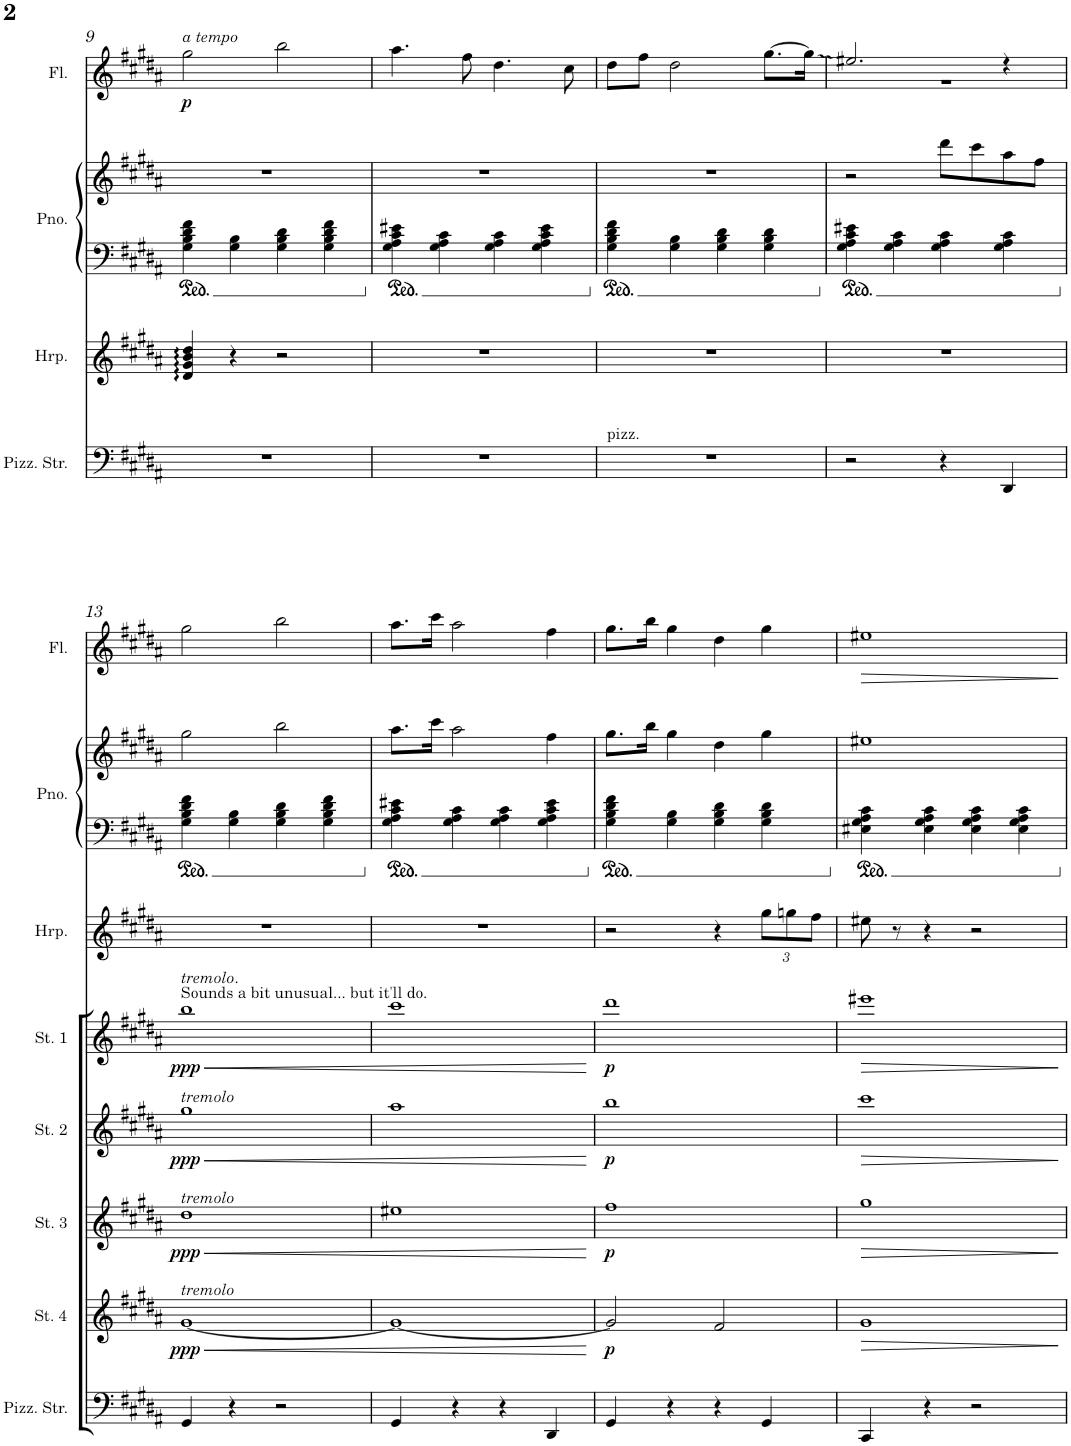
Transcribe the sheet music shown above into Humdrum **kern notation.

**kern	**kern	**dynam	**kern	**dynam	**kern	**dynam	**kern	**dynam	**kern	**kern	**kern	**kern	**dynam	**kern
*part9	*part8	*part8	*part7	*part7	*part6	*part6	*part5	*part5	*part4	*part3	*part3	*part2	*part2	*part1
*staff10	*staff9	*staff9	*staff8	*staff8	*staff7	*staff7	*staff6	*staff6	*staff5	*staff4	*staff3	*staff2	*staff2	*staff1
*I"Pizzicato Strings	*I"Strings 4	*	*I"Strings 3	*	*I"Strings 2	*	*I"Strings 1	*	*I"Harp	*I"Piano	*	*I"Flute	*	*I"Piccolo
*I'Pizz. Str.	*I'St. 4	*	*I'St. 3	*	*I'St. 2	*	*I'St. 1	*	*I'Hrp.	*I'Pno.	*	*I'Fl.	*	*I'Picc.
!!LO:PB:g=z
*clefF4	*clefG2	*	*clefGv2	*	*clefGv2	*	*clefG2	*	*clefG2	*clefF4	*clefG2	*clefG2	*	*clefG2
*	*	*	*	*	*	*	*	*	*	*	*	*	*	*Trd-7c-12
*k[f#c#g#d#a#]	*k[f#c#g#d#a#]	*	*k[f#c#g#d#a#]	*	*k[f#c#g#d#a#]	*	*k[f#c#g#d#a#]	*	*k[f#c#g#d#a#]	*k[f#c#g#d#a#]	*k[f#c#g#d#a#]	*k[f#c#g#d#a#]	*	*k[f#c#g#d#a#]
*M4/4	*M4/4	*	*M4/4	*	*M4/4	*	*M4/4	*	*M4/4	*M4/4	*M4/4	*M4/4	*	*M4/4
=9	=9	=9	=9	=9	=9	=9	=9	=9	=9	=9	=9	=9	=9	=9
!	!	!	!	!	!	!	!	!	!	!	!	!LO:TX:a:i:t=a tempo	!	!
!	!	!	!	!	!	!	!	!	!	!	!	!	!LO:DY:b	!
1r	1r	.	1r	.	1r	.	1r	.	4d#/ 4g#/ 4b/ 4dd#/	4G#\ 4B\ 4d#\ 4f#\	1r	2gg#\	p	1r
.	.	.	.	.	.	.	.	.	4r	4G#\ 4B\	.	.	.	.
.	.	.	.	.	.	.	.	.	2r	4G#\ 4B\ 4d#\	.	2bb\	.	.
.	.	.	.	.	.	.	.	.	.	4G#\ 4B\ 4d#\ 4f#\	.	.	.	.
=10	=10	=10	=10	=10	=10	=10	=10	=10	=10	=10	=10	=10	=10	=10
1r	1r	.	1r	.	1r	.	1r	.	1r	4G#\ 4A#\ 4c#\ 4e#X\	1r	4.aa#\	.	1r
.	.	.	.	.	.	.	.	.	.	4G#\ 4A#\ 4c#\	.	.	.	.
.	.	.	.	.	.	.	.	.	.	.	.	8ff#\	.	.
.	.	.	.	.	.	.	.	.	.	4G#\ 4A#\ 4c#\	.	4.dd#\	.	.
.	.	.	.	.	.	.	.	.	.	4G#\ 4A#\ 4c#\ 4e#\	.	.	.	.
.	.	.	.	.	.	.	.	.	.	.	.	8cc#\	.	.
=11	=11	=11	=11	=11	=11	=11	=11	=11	=11	=11	=11	=11	=11	=11
!LO:TX:a:t=pizz.	!	!	!	!	!	!	!	!	!	!	!	!	!	!
1r	1r	.	1r	.	1r	.	1r	.	1r	4G#\ 4B\ 4d#\ 4f#\	1r	8dd#\L	.	1r
.	.	.	.	.	.	.	.	.	.	.	.	8ff#\J	.	.
.	.	.	.	.	.	.	.	.	.	4G#\ 4B\	.	2dd#\	.	.
.	.	.	.	.	.	.	.	.	.	4G#\ 4B\ 4d#\	.	.	.	.
.	.	.	.	.	.	.	.	.	.	4G#\ 4B\ 4d#\	.	[8.gg#\L	.	.
.	.	.	.	.	.	.	.	.	.	.	.	16gg#\Jk]	.	.
=12	=12	=12	=12	=12	=12	=12	=12	=12	=12	=12	=12	=12	=12	=12
*	*	*	*	*	*	*	*	*	*	*	*	*^	*	*
2r	1r	.	1r	.	1r	.	1r	.	1r	4G#\ 4A#\ 4c#\ 4e#X\	2r	2.ee#X/	1r	.	1r
.	.	.	.	.	.	.	.	.	.	4G#\ 4A#\ 4c#\	.	.	.	.	.
4r	.	.	.	.	.	.	.	.	.	4G#\ 4A#\ 4c#\	8ddd#\L	.	.	.	.
.	.	.	.	.	.	.	.	.	.	.	8ccc#\	.	.	.	.
4DD#/	.	.	.	.	.	.	.	.	.	4G#\ 4A#\ 4c#\	8aa#\	4r	.	.	.
.	.	.	.	.	.	.	.	.	.	.	8ff#\J	.	.	.	.
*	*	*	*	*	*	*	*	*	*	*	*	*v	*v	*	*
!!LO:LB:g=z
=13	=13	=13	=13	=13	=13	=13	=13	=13	=13	=13	=13	=13	=13	=13
*	*clefG2	*	*clefG2	*	*clefG2	*	*	*	*	*	*	*	*	*
!	!	!	!	!	!	!	!LO:TX:a:t=Sounds a bit unusual... but it'll do.	!	!	!	!	!	!	!
!	!	!	!	!	!	!	!LO:TX:a:i:t=tremolo	!	!	!	!	!	!	!
!	!	!	!	!	!	!	!LO:TX:a:t=.	!	!	!	!	!	!	!
!	!	!	!	!	!LO:TX:a:i:t=tremolo	!	!	!	!	!	!	!	!	!
!	!	!	!LO:TX:a:i:t=tremolo	!	!	!	!	!	!	!	!	!	!	!
!	!LO:TX:a:i:t=tremolo	!	!	!	!	!	!	!	!	!	!	!	!	!
!	!	!LO:HP:b	!	!LO:HP:b	!	!LO:HP:b	!	!LO:HP:b	!	!	!	!	!	!
!	!	!LO:DY:n=1:b	!	!LO:DY:n=1:b	!	!LO:DY:n=1:b	!	!LO:DY:n=1:b	!	!	!	!	!	!
4GG#/	[1g#	< ppp	1dd#	< ppp	1gg#	< ppp	1bb	< ppp	1r	4G#\ 4B\ 4d#\ 4f#\	2gg#\	2gg#\	.	1r
4r	.	.	.	.	.	.	.	.	.	4G#\ 4B\	.	.	.	.
2r	.	.	.	.	.	.	.	.	.	4G#\ 4B\ 4d#\	2bb\	2bb\	.	.
.	.	.	.	.	.	.	.	.	.	4G#\ 4B\ 4d#\ 4f#\	.	.	.	.
=14	=14	=14	=14	=14	=14	=14	=14	=14	=14	=14	=14	=14	=14	=14
4GG#/	1g#_	.	1ee#X	.	1aa#	.	1ccc#	.	1r	4G#\ 4A#\ 4c#\ 4e#X\	8.aa#\L	8.aa#\L	.	1r
.	.	.	.	.	.	.	.	.	.	.	16ccc#\Jk	16ccc#\Jk	.	.
4r	.	.	.	.	.	.	.	.	.	4G#\ 4A#\ 4c#\	2aa#\	2aa#\	.	.
4r	.	.	.	.	.	.	.	.	.	4G#\ 4A#\ 4c#\	.	.	.	.
4DD#/	.	.	.	.	.	.	.	.	.	4G#\ 4A#\ 4c#\ 4e#\	4ff#\	4ff#\	.	.
.	.	[	.	[	.	[	.	[	.	.	.	.	.	.
=15	=15	=15	=15	=15	=15	=15	=15	=15	=15	=15	=15	=15	=15	=15
!	!	!LO:DY:b	!	!LO:DY:b	!	!LO:DY:b	!	!LO:DY:b	!	!	!	!	!	!
4GG#/	2g#/]	p	1ff#	p	1bb	p	1ddd#	p	2r	4G#\ 4B\ 4d#\ 4f#\	8.gg#\L	8.gg#\L	.	1r
.	.	.	.	.	.	.	.	.	.	.	16bb\Jk	16bb\Jk	.	.
4r	.	.	.	.	.	.	.	.	.	4G#\ 4B\	4gg#\	4gg#\	.	.
4r	2f#/	.	.	.	.	.	.	.	4r	4G#\ 4B\ 4d#\	4dd#\	4dd#\	.	.
*	*	*	*	*	*	*	*	*	*Xbrackettup	*	*	*	*	*
4GG#/	.	.	.	.	.	.	.	.	12gg#\L	4G#\ 4B\ 4d#\	4gg#\	4gg#\	.	.
.	.	.	.	.	.	.	.	.	12ggn\	.	.	.	.	.
.	.	.	.	.	.	.	.	.	12ff#\J	.	.	.	.	.
=16	=16	=16	=16	=16	=16	=16	=16	=16	=16	=16	=16	=16	=16	=16
!	!	!LO:HP:b	!	!LO:HP:b	!	!LO:HP:b	!	!LO:HP:b	!	!	!	!	!LO:HP:b	!
4CC#/	1g#	>	1gg#	>	1ccc#	>	1eee#X	>	8ee#X\	4E#X\ 4G#\ 4A#\ 4c#\	1ee#X	1ee#X	>	1r
.	.	.	.	.	.	.	.	.	8r	.	.	.	.	.
4r	.	.	.	.	.	.	.	.	4r	4E#\ 4G#\ 4A#\ 4c#\	.	.	.	.
2r	.	.	.	.	.	.	.	.	2r	4E#\ 4G#\ 4A#\ 4c#\	.	.	.	.
.	.	.	.	.	.	.	.	.	.	4E#\ 4G#\ 4A#\ 4c#\	.	.	.	.
.	.	]	.	]	.	]	.	]	.	.	.	.	]	.
=	=	=	=	=	=	=	=	=	=	=	=	=	=	=
*-	*-	*-	*-	*-	*-	*-	*-	*-	*-	*-	*-	*-	*-	*-
